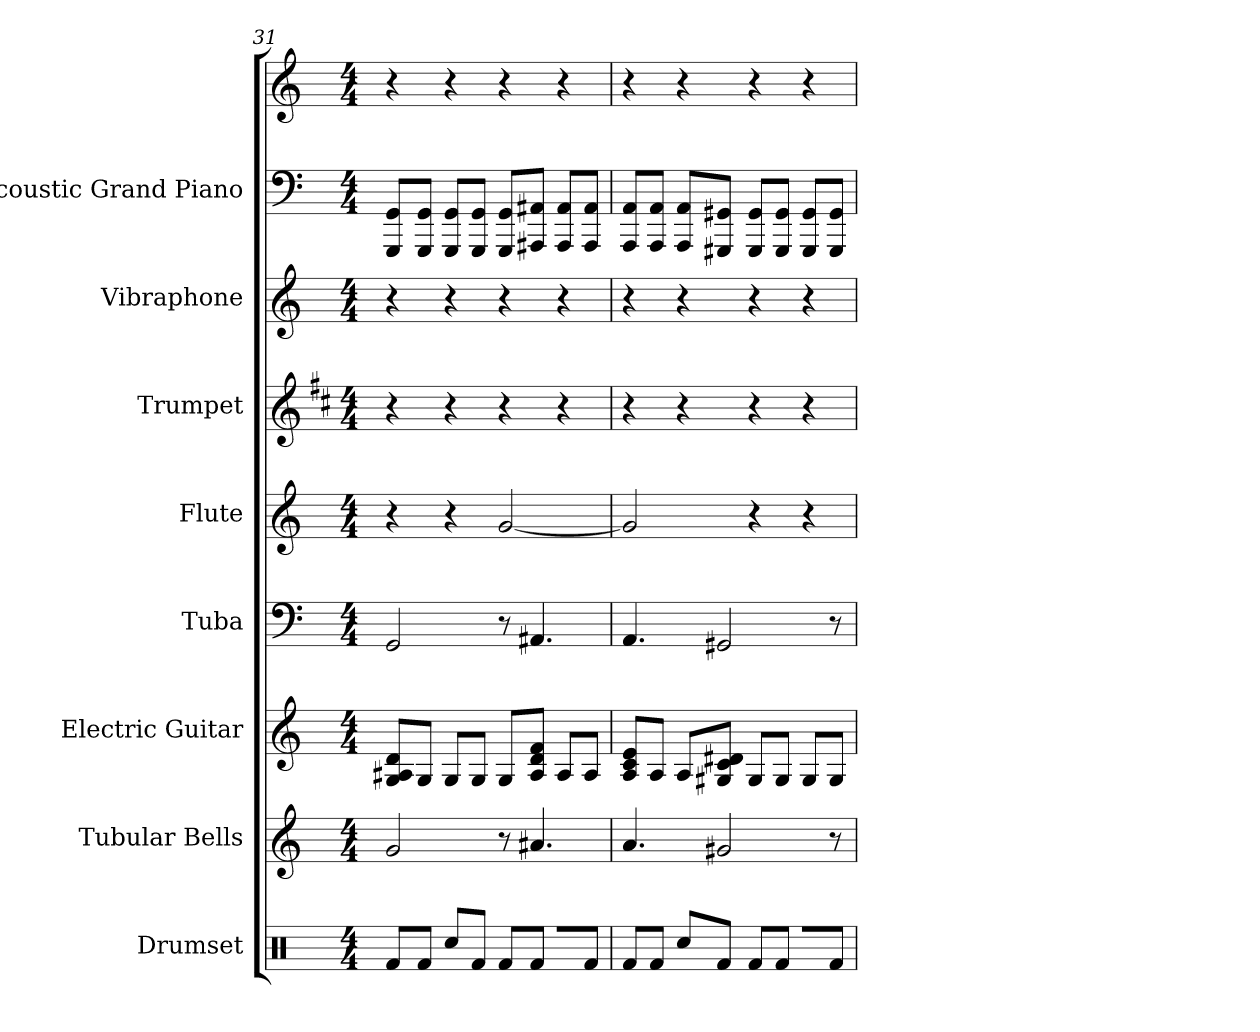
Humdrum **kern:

**kern	**kern	**kern	**kern	**kern	**kern	**kern	**kern	**kern
*part8	*part7	*part6	*part5	*part4	*part3	*part2	*part1	*part1
*staff9	*staff8	*staff7	*staff6	*staff5	*staff4	*staff3	*staff2	*staff1
*I"Drumset	*I"Tubular Bells	*I"Electric Guitar	*I"Tuba	*I"Flute	*I"Trumpet	*I"Vibraphone	*I"Acoustic Grand Piano	*
*I'Drs.	*I'Tbells	*I'Elec Gtr	*I'Tba	*I'Fl	*I'Tpt	*I'Vbp	*I'Pno	*
*clefX	*clefG2	*clefG2	*clefF4	*clefG2	*clefG2	*clefG2	*clefF4	*clefG2
*	*	*	*	*	*ITrd1c2	*	*	*
*k[]	*k[]	*k[]	*k[]	*k[]	*k[]	*k[]	*k[]	*k[]
*M4/4	*M4/4	*M4/4	*M4/4	*M4/4	*M4/4	*M4/4	*M4/4	*M4/4
=31	=31	=31	=31	=31	=31	=31	=31	=31
8RfL	2g	8G 8A#X 8dL	2GG	4r	4r	4r	8GG 8GGGL	4r
8RfJ	.	8GJ	.	.	.	.	8GG 8GGGJ	.
8RccL	.	8GL	.	4r	4r	4r	8GG 8GGGL	4r
8RfJ	.	8GJ	.	.	.	.	8GG 8GGGJ	.
8RfL	8r	8GL	8r	[2g	4r	4r	8GG 8GGGL	4r
8RfJ	4.a#X	8A# 8d 8fJ	4.AA#X	.	.	.	8AA#X 8AAA#XJ	.
8RL	.	8A#L	.	.	4r	4r	8AA# 8AAA#L	4r
8RfJ	.	8A#J	.	.	.	.	8AA# 8AAA#J	.
=32	=32	=32	=32	=32	=32	=32	=32	=32
8RfL	4.a	8A 8c 8eL	4.AA	2g]	4r	4r	8AA 8AAAL	4r
8RfJ	.	8AJ	.	.	.	.	8AA 8AAAJ	.
8RccL	.	8AL	.	.	4r	4r	8AA 8AAAL	4r
8RfJ	2g#X	8G#X 8c 8d#XJ	2GG#X	.	.	.	8GG#X 8GGG#XJ	.
8RfL	.	8G#L	.	4r	4r	4r	8GG# 8GGG#L	4r
8RfJ	.	8G#J	.	.	.	.	8GG# 8GGG#J	.
8RL	.	8G#L	.	4r	4r	4r	8GG# 8GGG#L	4r
8RfJ	8r	8G#J	8r	.	.	.	8GG# 8GGG#J	.
=	=	=	=	=	=	=	=	=
*-	*-	*-	*-	*-	*-	*-	*-	*-
